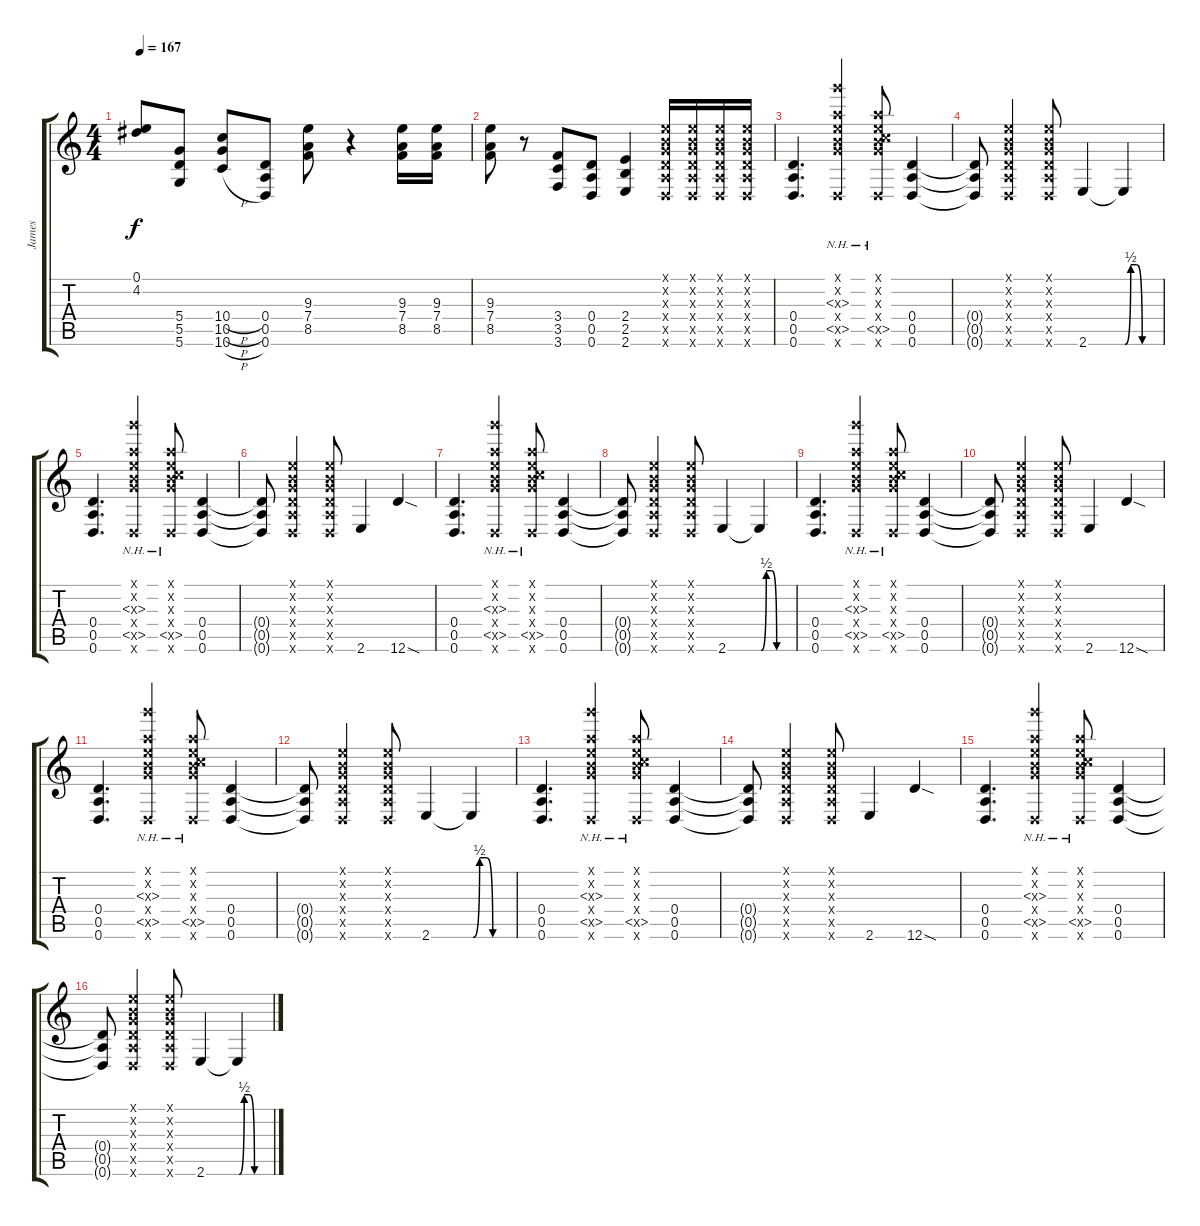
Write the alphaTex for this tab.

\track ("James" "James") {instrument distortionguitar}
\staff {score tabs}
\tuning (E4 B3 G3 D3 A2 D2) {hide}
\ts (4 4)
\tempo 167
\clef g2
\ks c
(0.1{t} 4.2{t}).8{dy f} (5.4 5.5 5.6).8 (10.4{h} 10.5{h} 10.6{h}).8 (0.4 0.5 0.6).8 (9.3 7.4 8.5).8 r.4 (9.3 7.4 8.5).16 (9.3 7.4 8.5).16 |
(9.3 7.4 8.5).8 r.8 (3.4 3.5 3.6).8 (0.4 0.5 0.6).8 (2.4 2.5 2.6).4 (0.1{x} 0.2{x} 0.3{x} 0.4{x} 0.5{x} 0.6{x}).16 (0.1{x} 0.2{x} 0.3{x} 0.4{x} 0.5{x} 0.6{x}).16 (0.1{x} 0.2{x} 0.3{x} 0.4{x} 0.5{x} 0.6{x}).16 (0.1{x} 0.2{x} 0.3{x} 0.4{x} 0.5{x} 0.6{x}).16 |
(0.4 0.5 0.6).4{d} (0.1{x} 0.2{x} 5.3{nh x} 5.4{x} 5.5{nh x} 0.6{x}).4 (0.1{x} 0.2{x} 5.3{x} 5.4{x} 5.5{nh x} 0.6{x}).8 (0.4 0.5 0.6).4 |
(0.4{t} 0.5{t} 0.6{t}).8 (0.1{x} 0.2{x} 0.3{x} 0.4{x} 0.5{x} 0.6{x}).4 (0.1{x} 0.2{x} 0.3{x} 0.4{x} 0.5{x} 0.6{x}).8 2.6.4 2.6{be (custom 0 0 10 2 20 2 30 0 60 0) t}.4 |
(0.4 0.5 0.6).4{d} (0.1{x} 0.2{x} 5.3{nh x} 5.4{x} 5.5{nh x} 0.6{x}).4 (0.1{x} 0.2{x} 5.3{x} 5.4{x} 5.5{nh x} 0.6{x}).8 (0.4 0.5 0.6).4 |
(0.4{t} 0.5{t} 0.6{t}).8 (0.1{x} 0.2{x} 0.3{x} 0.4{x} 0.5{x} 0.6{x}).4 (0.1{x} 0.2{x} 0.3{x} 0.4{x} 0.5{x} 0.6{x}).8 2.6.4 12.6{sod}.4 |
(0.4 0.5 0.6).4{d} (0.1{x} 0.2{x} 5.3{nh x} 5.4{x} 5.5{nh x} 0.6{x}).4 (0.1{x} 0.2{x} 5.3{x} 5.4{x} 5.5{nh x} 0.6{x}).8 (0.4 0.5 0.6).4 |
(0.4{t} 0.5{t} 0.6{t}).8 (0.1{x} 0.2{x} 0.3{x} 0.4{x} 0.5{x} 0.6{x}).4 (0.1{x} 0.2{x} 0.3{x} 0.4{x} 0.5{x} 0.6{x}).8 2.6.4 2.6{be (custom 0 0 10 2 20 2 30 0 60 0) t}.4 |
(0.4 0.5 0.6).4{d} (0.1{x} 0.2{x} 5.3{nh x} 5.4{x} 5.5{nh x} 0.6{x}).4 (0.1{x} 0.2{x} 5.3{x} 5.4{x} 5.5{nh x} 0.6{x}).8 (0.4 0.5 0.6).4 |
(0.4{t} 0.5{t} 0.6{t}).8 (0.1{x} 0.2{x} 0.3{x} 0.4{x} 0.5{x} 0.6{x}).4 (0.1{x} 0.2{x} 0.3{x} 0.4{x} 0.5{x} 0.6{x}).8 2.6.4 12.6{sod}.4 |
(0.4 0.5 0.6).4{d} (0.1{x} 0.2{x} 5.3{nh x} 5.4{x} 5.5{nh x} 0.6{x}).4 (0.1{x} 0.2{x} 5.3{x} 5.4{x} 5.5{nh x} 0.6{x}).8 (0.4 0.5 0.6).4 |
(0.4{t} 0.5{t} 0.6{t}).8 (0.1{x} 0.2{x} 0.3{x} 0.4{x} 0.5{x} 0.6{x}).4 (0.1{x} 0.2{x} 0.3{x} 0.4{x} 0.5{x} 0.6{x}).8 2.6.4 2.6{be (custom 0 0 10 2 20 2 30 0 60 0) t}.4 |
(0.4 0.5 0.6).4{d} (0.1{x} 0.2{x} 5.3{nh x} 5.4{x} 5.5{nh x} 0.6{x}).4 (0.1{x} 0.2{x} 5.3{x} 5.4{x} 5.5{nh x} 0.6{x}).8 (0.4 0.5 0.6).4 |
(0.4{t} 0.5{t} 0.6{t}).8 (0.1{x} 0.2{x} 0.3{x} 0.4{x} 0.5{x} 0.6{x}).4 (0.1{x} 0.2{x} 0.3{x} 0.4{x} 0.5{x} 0.6{x}).8 2.6.4 12.6{sod}.4 |
(0.4 0.5 0.6).4{d} (0.1{x} 0.2{x} 5.3{nh x} 5.4{x} 5.5{nh x} 0.6{x}).4 (0.1{x} 0.2{x} 5.3{x} 5.4{x} 5.5{nh x} 0.6{x}).8 (0.4 0.5 0.6).4 |
(0.4{t} 0.5{t} 0.6{t}).8 (0.1{x} 0.2{x} 0.3{x} 0.4{x} 0.5{x} 0.6{x}).4 (0.1{x} 0.2{x} 0.3{x} 0.4{x} 0.5{x} 0.6{x}).8 2.6.4 2.6{be (custom 0 0 10 2 20 2 30 0 60 0) t}.4
